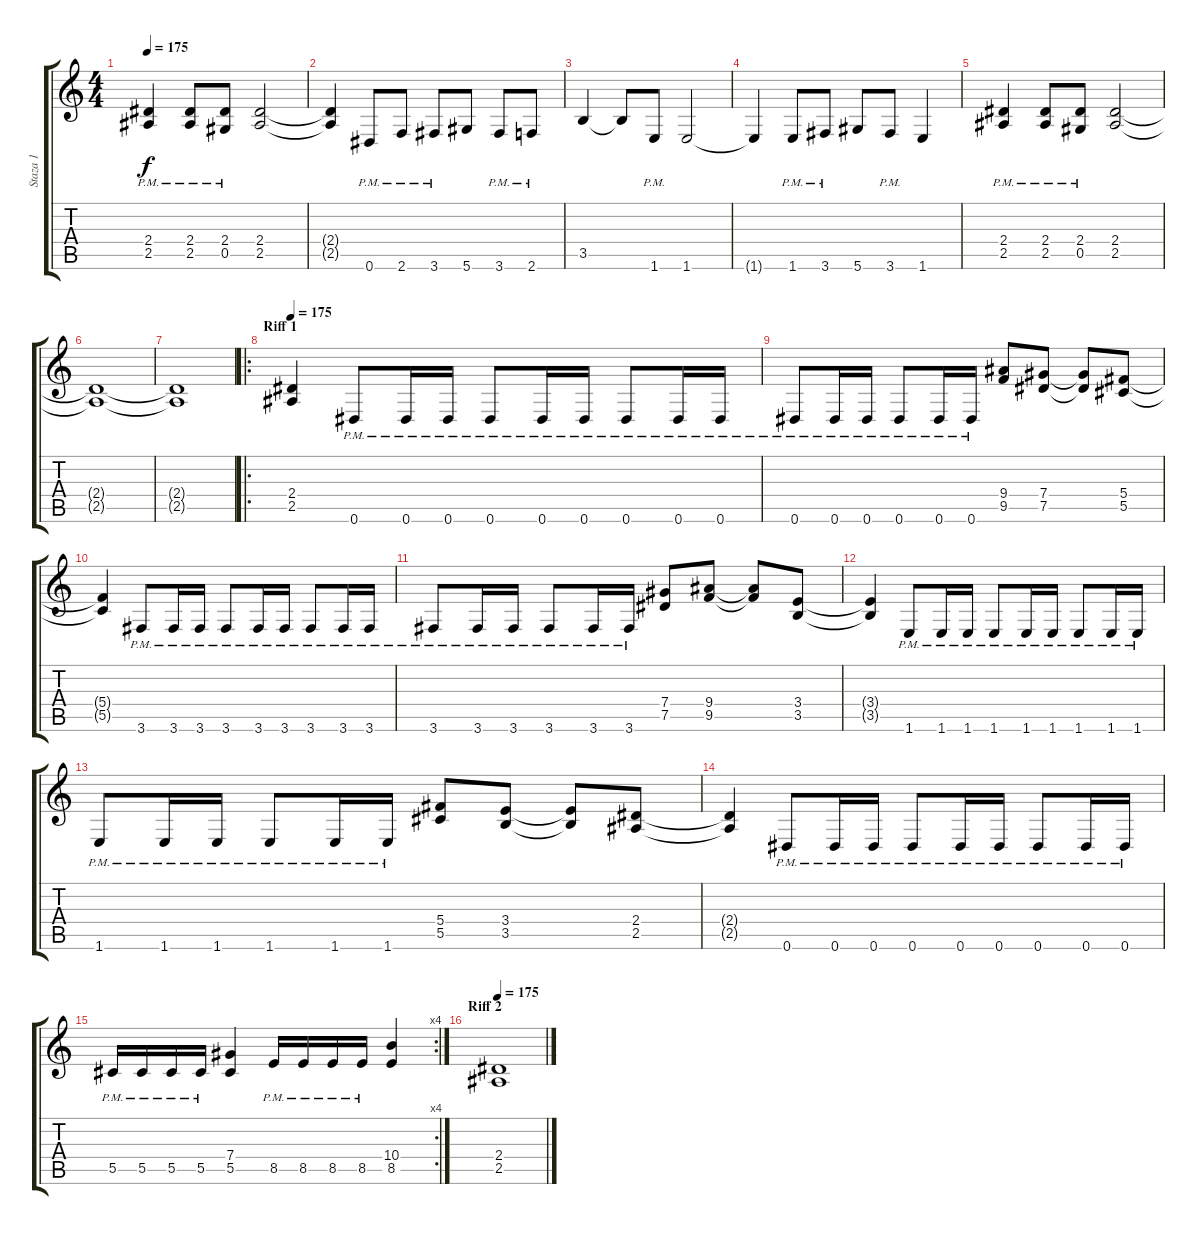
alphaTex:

\track ("Staza 1" "Staza 1") {instrument distortionguitar}
\staff {score tabs}
\tuning (Eb4 Bb3 Gb3 Db3 Ab2 Eb2) {hide}
\ts (4 4)
\tempo 175
\clef g2
\ks c
(2.4{pm} 2.5{pm}).4{dy f} (2.4{pm} 2.5{pm}).8 (2.4{pm} 0.5{pm}).8 (2.4 2.5).2 |
(2.4{t} 2.5{t}).4 0.6{pm}.8 2.6{pm}.8 3.6{pm}.8 5.6.8 3.6{pm}.8 2.6{pm}.8 |
3.5.4 3.5{t}.8 1.6{pm}.8 1.6.2 |
1.6{t}.4 1.6{pm}.8 3.6{pm}.8 5.6.8 3.6{pm}.8 1.6.4 |
(2.4{pm} 2.5{pm}).4 (2.4{pm} 2.5{pm}).8 (2.4{pm} 0.5{pm}).8 (2.4 2.5).2 |
(2.4{t} 2.5{t}).1 |
(2.4{t} 2.5{t}).1 |
\ro
\section ("" "Riff 1")
\tempo 175
(2.4 2.5).4 0.6{pm}.8 0.6{pm}.16 0.6{pm}.16 0.6{pm}.8 0.6{pm}.16 0.6{pm}.16 0.6{pm}.8 0.6{pm}.16 0.6{pm}.16 |
0.6{pm}.8 0.6{pm}.16 0.6{pm}.16 0.6{pm}.8 0.6{pm}.16 0.6{pm}.16 (9.4 9.5).8 (7.4 7.5).8 (7.4{t} 7.5{t}).8 (5.4 5.5).8 |
(5.4{t} 5.5{t}).4 3.6{pm}.8 3.6{pm}.16 3.6{pm}.16 3.6{pm}.8 3.6{pm}.16 3.6{pm}.16 3.6{pm}.8 3.6{pm}.16 3.6{pm}.16 |
3.6{pm}.8 3.6{pm}.16 3.6{pm}.16 3.6{pm}.8 3.6{pm}.16 3.6{pm}.16 (7.4 7.5).8 (9.4 9.5).8 (9.4{t} 9.5{t}).8 (3.4 3.5).8 |
(3.4{t} 3.5{t}).4 1.6{pm}.8 1.6{pm}.16 1.6{pm}.16 1.6{pm}.8 1.6{pm}.16 1.6{pm}.16 1.6{pm}.8 1.6{pm}.16 1.6{pm}.16 |
1.6{pm}.8 1.6{pm}.16 1.6{pm}.16 1.6{pm}.8 1.6{pm}.16 1.6{pm}.16 (5.4 5.5).8 (3.4 3.5).8 (3.4{t} 3.5{t}).8 (2.4 2.5).8 |
(2.4{t} 2.5{t}).4 0.6{pm}.8 0.6{pm}.16 0.6{pm}.16 0.6{pm}.8 0.6{pm}.16 0.6{pm}.16 0.6{pm}.8 0.6{pm}.16 0.6{pm}.16 |
\rc 4
5.5{pm}.16 5.5{pm}.16 5.5{pm}.16 5.5{pm}.16 (7.4 5.5).4 8.5{pm}.16 8.5{pm}.16 8.5{pm}.16 8.5{pm}.16 (10.4 8.5).4 |
\section ("" "Riff 2")
\tempo 175
(2.4 2.5).1
